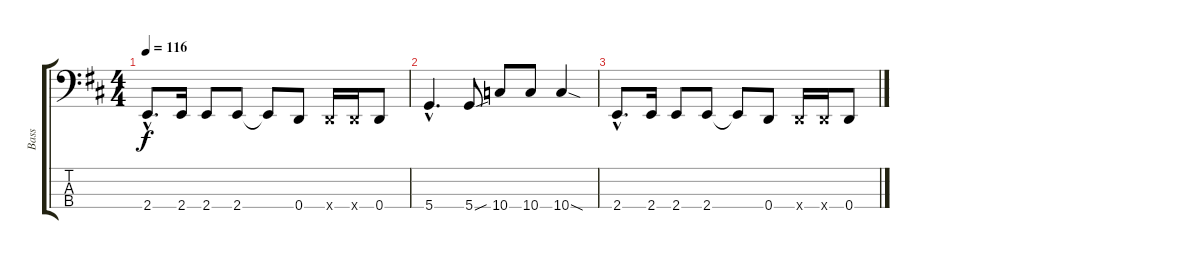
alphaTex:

\track ("Bass" "Bass") {instrument electricbassfinger}
\staff {score tabs}
\tuning (G2 D2 A1 D1) {hide}
\ts (4 4)
\tempo 116
\clef f4
\ks d
2.4{hac}.8{d dy f} 2.4.16 2.4.8 2.4.8 2.4{t}.8 0.4.8 0.4{x}.16 0.4{x}.16 0.4.8 |
5.4{hac}.4{d} 5.4{sou}.8 10.4.8 10.4.8 10.4{sod}.4 |
2.4{hac}.8{d} 2.4.16 2.4.8 2.4.8 2.4{t}.8 0.4.8 0.4{x}.16 0.4{x}.16 0.4.8
